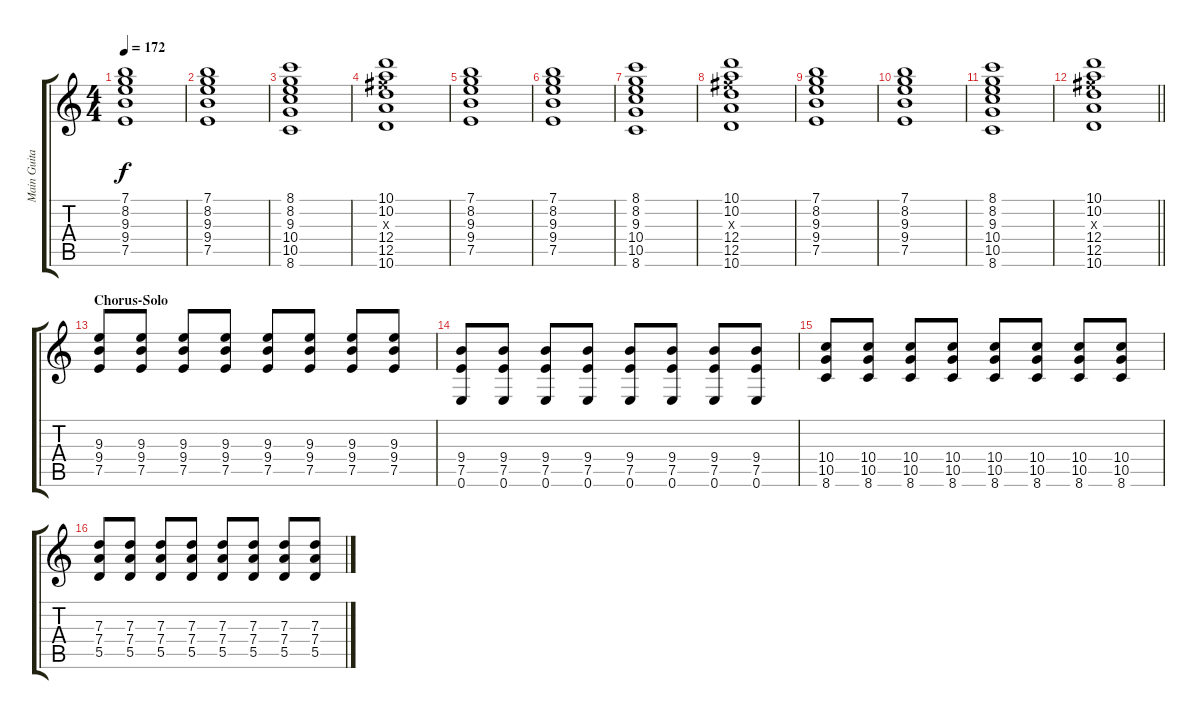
\track ("Main Guitar" "Main Guita") {instrument overdrivenguitar}
\staff {score tabs}
\tuning (E4 B3 G3 D3 A2 E2) {hide}
\ts (4 4)
\tempo 172
\clef g2
\ks c
(7.1 8.2 9.3 9.4 7.5).1{dy f} |
(7.1 8.2 9.3 9.4 7.5).1 |
(8.1 8.2 9.3 10.4 10.5 8.6).1 |
(10.1 10.2 11.3{x} 12.4 12.5 10.6).1 |
(7.1 8.2 9.3 9.4 7.5).1 |
(7.1 8.2 9.3 9.4 7.5).1 |
(8.1 8.2 9.3 10.4 10.5 8.6).1 |
(10.1 10.2 11.3{x} 12.4 12.5 10.6).1 |
(7.1 8.2 9.3 9.4 7.5).1 |
(7.1 8.2 9.3 9.4 7.5).1 |
(8.1 8.2 9.3 10.4 10.5 8.6).1 |
\barLineRight lightlight
(10.1 10.2 11.3{x} 12.4 12.5 10.6).1 |
\section ("" "Chorus-Solo")
(9.3 9.4 7.5).8 (9.3 9.4 7.5).8 (9.3 9.4 7.5).8 (9.3 9.4 7.5).8 (9.3 9.4 7.5).8 (9.3 9.4 7.5).8 (9.3 9.4 7.5).8 (9.3 9.4 7.5).8 |
(9.4 7.5 0.6).8 (9.4 7.5 0.6).8 (9.4 7.5 0.6).8 (9.4 7.5 0.6).8 (9.4 7.5 0.6).8 (9.4 7.5 0.6).8 (9.4 7.5 0.6).8 (9.4 7.5 0.6).8 |
(10.4 10.5 8.6).8 (10.4 10.5 8.6).8 (10.4 10.5 8.6).8 (10.4 10.5 8.6).8 (10.4 10.5 8.6).8 (10.4 10.5 8.6).8 (10.4 10.5 8.6).8 (10.4 10.5 8.6).8 |
(7.3 7.4 5.5).8 (7.3 7.4 5.5).8 (7.3 7.4 5.5).8 (7.3 7.4 5.5).8 (7.3 7.4 5.5).8 (7.3 7.4 5.5).8 (7.3 7.4 5.5).8 (7.3 7.4 5.5).8
